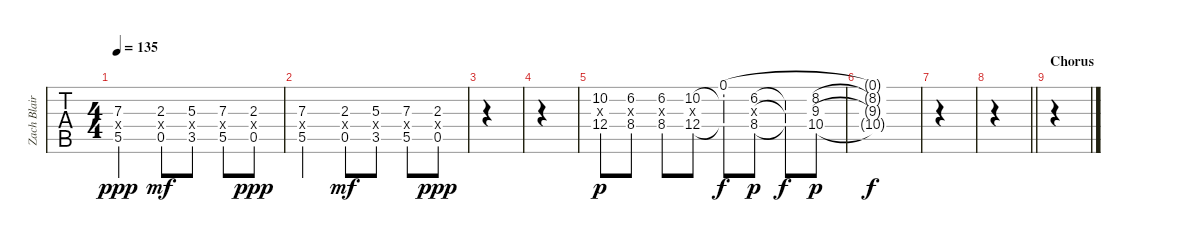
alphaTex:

\track ("Zach Blair - Guitar Two" "Zach Blair") {instrument distortionguitar}
\staff {tabs}
\tuning (Eb4 Bb3 Gb3 Db3 Ab2 Eb2) {hide}
\ts (4 4)
\tempo 135
\clef g2
\ks c
(7.3 5.4{x} 5.5).2{dy ppp} (2.3 0.4{x} 0.5).8{dy mf} (5.3 3.4{x} 3.5).8 (7.3 5.4{x} 5.5).8 (2.3 0.4{x} 0.5).8{dy ppp} |
(7.3 5.4{x} 5.5).2 (2.3 0.4{x} 0.5).8{dy mf} (5.3 3.4{x} 3.5).8 (7.3 5.4{x} 5.5).8 (2.3 0.4{x} 0.5).8{dy ppp} |
|
|
(10.2 10.3{x} 12.4).8{dy p} (6.2 6.3{x} 8.4).8 (6.2 6.3{x} 8.4).8 (10.2 10.3{x} 12.4).8 (0.1 10.2{t} 12.4{t}).8{dy f} (6.2 7.3{x} 8.4).8{dy p} (6.2{t} 7.3{t} 8.4{t}).8{dy f} (8.2 9.3 10.4).8{dy p} |
(0.1{t} 8.2{t} 9.3{t} 10.4{t}).1{dy f} |
|
\barLineRight lightlight
|
\section ("" "Chorus")
